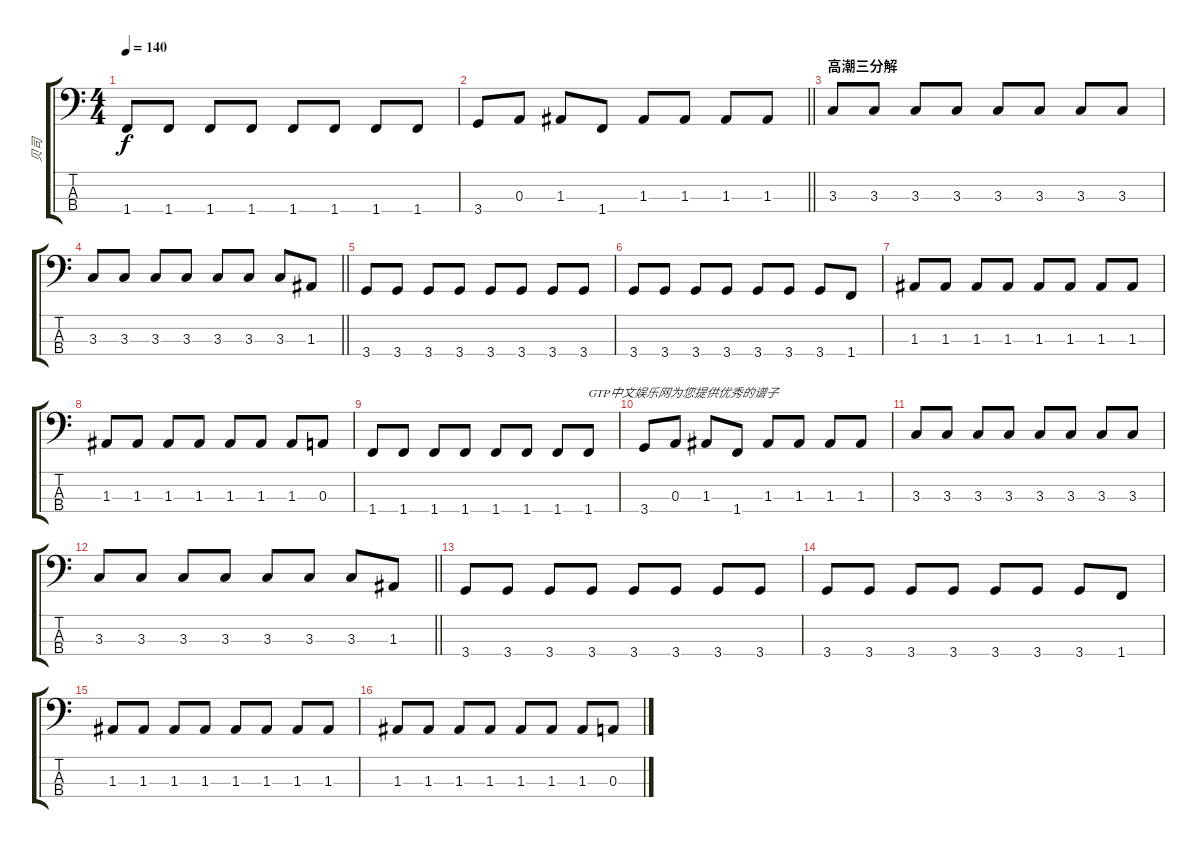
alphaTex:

\track ("贝司" "贝司") {instrument electricbassfinger}
\staff {score tabs}
\tuning (G2 D2 A1 E1) {hide}
\ts (4 4)
\tempo 140
\clef f4
\ks c
1.4.8{dy f} 1.4.8 1.4.8 1.4.8 1.4.8 1.4.8 1.4.8 1.4.8 |
\barLineRight lightlight
3.4.8 0.3.8 1.3.8 1.4.8 1.3.8 1.3.8 1.3.8 1.3.8 |
\section ("" "高潮三分解")
3.3.8 3.3.8 3.3.8 3.3.8 3.3.8 3.3.8 3.3.8 3.3.8 |
\barLineRight lightlight
3.3.8 3.3.8 3.3.8 3.3.8 3.3.8 3.3.8 3.3.8 1.3.8 |
3.4.8 3.4.8 3.4.8 3.4.8 3.4.8 3.4.8 3.4.8 3.4.8 |
3.4.8 3.4.8 3.4.8 3.4.8 3.4.8 3.4.8 3.4.8 1.4.8 |
1.3.8 1.3.8 1.3.8 1.3.8 1.3.8 1.3.8 1.3.8 1.3.8 |
1.3.8 1.3.8 1.3.8 1.3.8 1.3.8 1.3.8 1.3.8 0.3.8 |
1.4.8 1.4.8 1.4.8 1.4.8 1.4.8 1.4.8 1.4.8 1.4.8{txt "GTP中文娱乐网为您提供优秀的谱子"} |
3.4.8 0.3.8 1.3.8 1.4.8 1.3.8 1.3.8 1.3.8 1.3.8 |
3.3.8 3.3.8 3.3.8 3.3.8 3.3.8 3.3.8 3.3.8 3.3.8 |
\barLineRight lightlight
3.3.8 3.3.8 3.3.8 3.3.8 3.3.8 3.3.8 3.3.8 1.3.8 |
3.4.8 3.4.8 3.4.8 3.4.8 3.4.8 3.4.8 3.4.8 3.4.8 |
3.4.8 3.4.8 3.4.8 3.4.8 3.4.8 3.4.8 3.4.8 1.4.8 |
1.3.8 1.3.8 1.3.8 1.3.8 1.3.8 1.3.8 1.3.8 1.3.8 |
1.3.8 1.3.8 1.3.8 1.3.8 1.3.8 1.3.8 1.3.8 0.3.8
